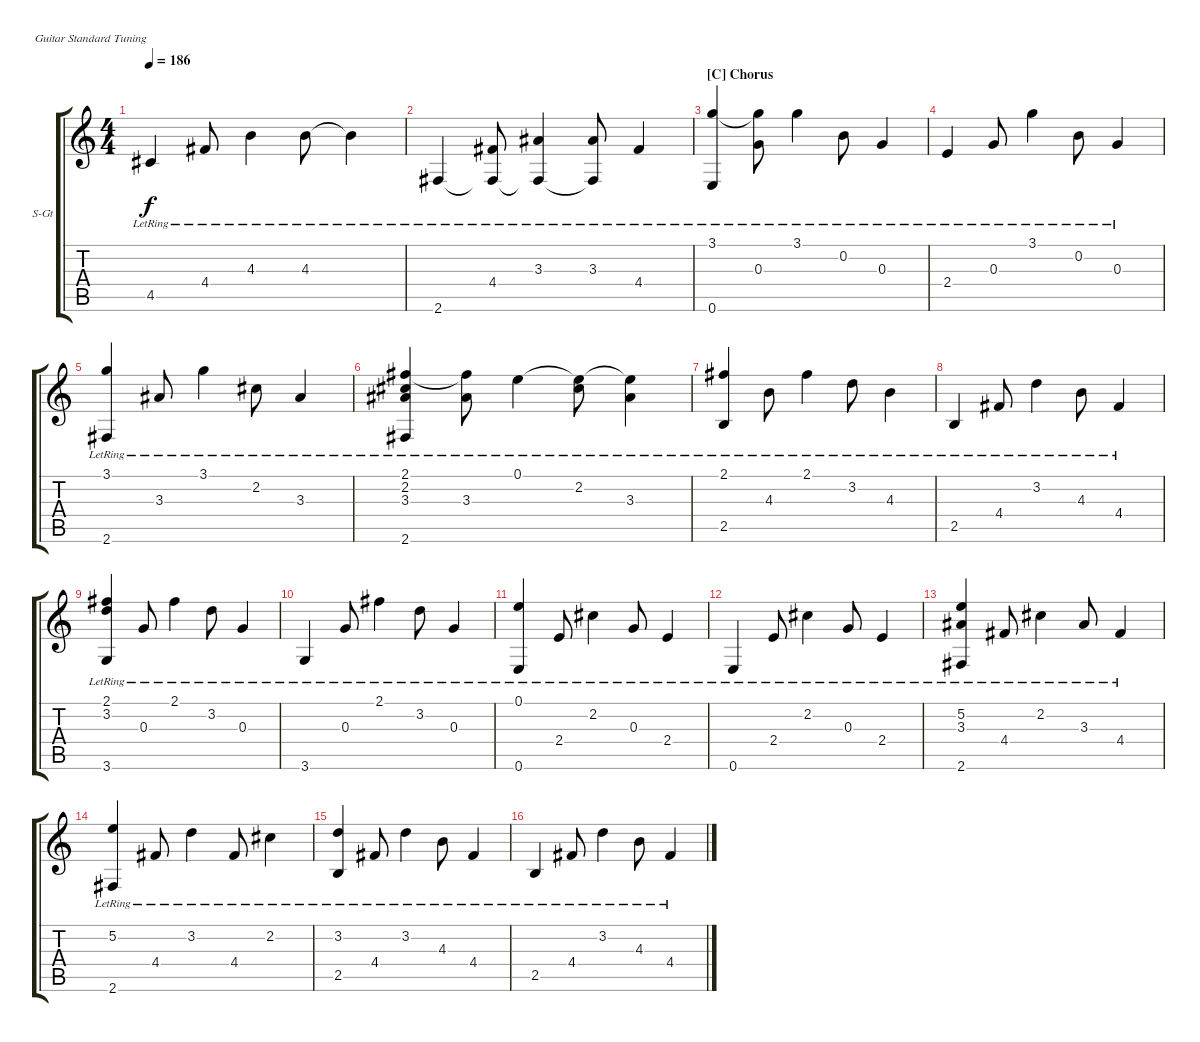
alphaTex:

\defaultSystemsLayout 4
\bracketExtendMode groupsimilarinstruments
\firstSystemTrackNameOrientation horizontal
\otherSystemsTrackNameOrientation horizontal
\track ("Acoustic Guitar (Fingerstyle)" "S-Gt") {instrument acousticguitarsteel}
\staff {score tabs}
\tuning (E4 B3 G3 D3 A2 E2)
\ts (4 4)
\tempo 186
\clef g2
\ks c
4.5{lr}.4{dy f} 4.4{lr}.8 4.3{lr}.4 4.3{lr}.8 4.3{lr t}.4 |
2.6{lr}.4 (4.4{lr} 2.6{lr t}).8 (3.3{lr} 2.6{lr t}).4 (3.3{lr} 2.6{lr t}).8 4.4{lr}.4 |
\section ("C" "Chorus")
(0.6{lr} 3.1{lr}).4 (3.1{lr t} 0.3{lr}).8 3.1{lr}.4 0.2{lr}.8 0.3{lr}.4 |
2.4{lr}.4 0.3{lr}.8 3.1{lr}.4 0.2{lr}.8 0.3{lr}.4 |
(2.6{lr} 3.1{lr}).4 3.3{lr}.8 3.1{lr}.4 2.2{lr}.8 3.3{lr}.4 |
(2.6{lr} 2.1{lr} 2.2{lr} 3.3{lr}).4 (2.1{lr t} 3.3{lr}).8 0.1{lr}.4 (0.1{lr t} 2.2{lr}).8 (0.1{lr t} 3.3{lr}).4 |
(2.5{lr} 2.1{lr}).4 4.3{lr}.8 2.1{lr}.4 3.2{lr}.8 4.3{lr}.4 |
2.5{lr}.4 4.4{lr}.8 3.2{lr}.4 4.3{lr}.8 4.4{lr}.4 |
(3.6{lr} 2.1{lr} 3.2{lr}).4 0.3{lr}.8 2.1{lr}.4 3.2{lr}.8 0.3{lr}.4 |
3.6{lr}.4 0.3{lr}.8 2.1{lr}.4 3.2{lr}.8 0.3{lr}.4 |
(0.6{lr} 0.1).4 2.4{lr}.8 2.2{lr}.4 0.3{lr}.8 2.4{lr}.4 |
0.6{lr}.4 2.4{lr}.8 2.2{lr}.4 0.3{lr}.8 2.4{lr}.4 |
(2.6{lr} 5.2 3.3).4 4.4{lr}.8 2.2{lr}.4 3.3{lr}.8 4.4{lr}.4 |
(2.6{lr} 5.2{lr}).4 4.4{lr}.8 3.2{lr}.4 4.4{lr}.8 2.2{lr}.4 |
(2.5{lr} 3.2{lr}).4 4.4{lr}.8 3.2{lr}.4 4.3{lr}.8 4.4{lr}.4 |
2.5{lr}.4 4.4{lr}.8 3.2{lr}.4 4.3{lr}.8 4.4{lr}.4
